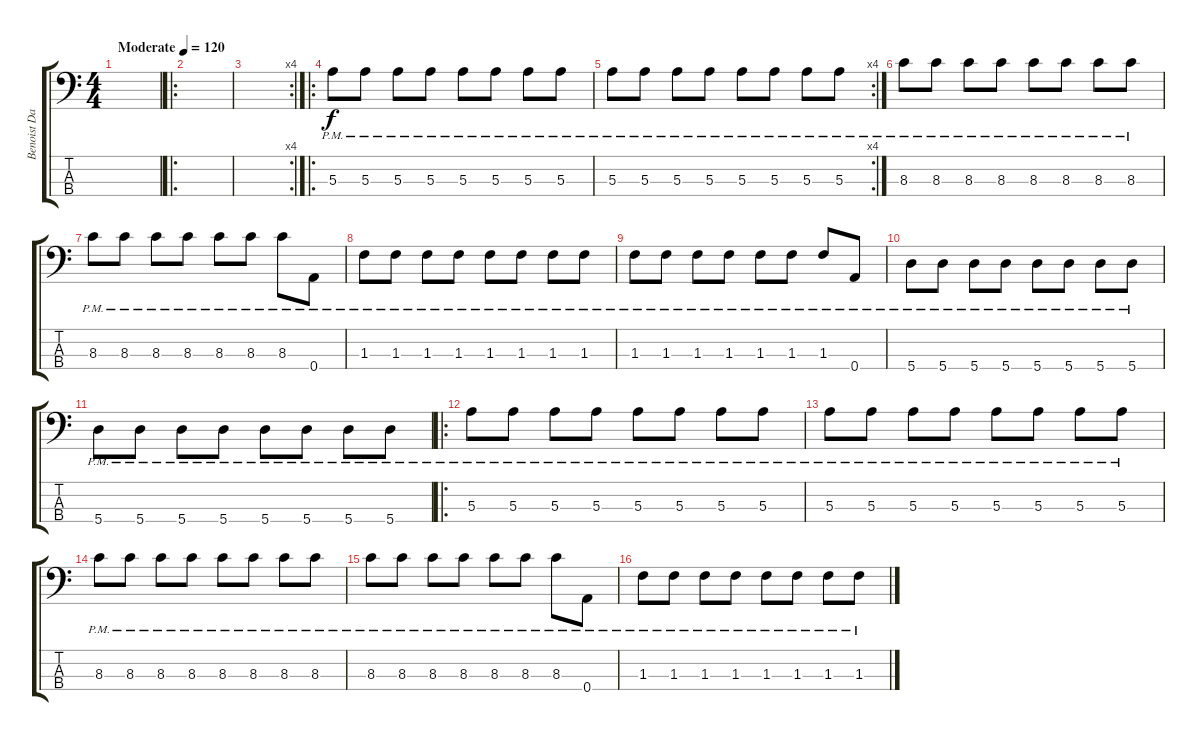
\track ("Benoist Danneville" "Benoist Da") {instrument electricbasspick}
\staff {score tabs}
\tuning (D3 A2 E2 A1) {hide}
\ts (4 4)
\tempo (120 "Moderate")
\clef f4
\ks c
|
\ro
|
\rc 4
|
\ro
5.3{pm}.8 5.3{pm}.8 5.3{pm}.8 5.3{pm}.8 5.3{pm}.8 5.3{pm}.8 5.3{pm}.8 5.3{pm}.8 |
\rc 4
5.3{pm}.8 5.3{pm}.8 5.3{pm}.8 5.3{pm}.8 5.3{pm}.8 5.3{pm}.8 5.3{pm}.8 5.3{pm}.8 |
8.3{pm}.8 8.3{pm}.8 8.3{pm}.8 8.3{pm}.8 8.3{pm}.8 8.3{pm}.8 8.3{pm}.8 8.3{pm}.8 |
8.3{pm}.8 8.3{pm}.8 8.3{pm}.8 8.3{pm}.8 8.3{pm}.8 8.3{pm}.8 8.3{pm}.8 0.4{pm}.8 |
1.3{pm}.8 1.3{pm}.8 1.3{pm}.8 1.3{pm}.8 1.3{pm}.8 1.3{pm}.8 1.3{pm}.8 1.3{pm}.8 |
1.3{pm}.8 1.3{pm}.8 1.3{pm}.8 1.3{pm}.8 1.3{pm}.8 1.3{pm}.8 1.3{pm}.8 0.4{pm}.8 |
5.4{pm}.8 5.4{pm}.8 5.4{pm}.8 5.4{pm}.8 5.4{pm}.8 5.4{pm}.8 5.4{pm}.8 5.4{pm}.8 |
5.4{pm}.8 5.4{pm}.8 5.4{pm}.8 5.4{pm}.8 5.4{pm}.8 5.4{pm}.8 5.4{pm}.8 5.4{pm}.8 |
\ro
5.3{pm}.8 5.3{pm}.8 5.3{pm}.8 5.3{pm}.8 5.3{pm}.8 5.3{pm}.8 5.3{pm}.8 5.3{pm}.8 |
5.3{pm}.8 5.3{pm}.8 5.3{pm}.8 5.3{pm}.8 5.3{pm}.8 5.3{pm}.8 5.3{pm}.8 5.3{pm}.8 |
8.3{pm}.8 8.3{pm}.8 8.3{pm}.8 8.3{pm}.8 8.3{pm}.8 8.3{pm}.8 8.3{pm}.8 8.3{pm}.8 |
8.3{pm}.8 8.3{pm}.8 8.3{pm}.8 8.3{pm}.8 8.3{pm}.8 8.3{pm}.8 8.3{pm}.8 0.4{pm}.8 |
1.3{pm}.8 1.3{pm}.8 1.3{pm}.8 1.3{pm}.8 1.3{pm}.8 1.3{pm}.8 1.3{pm}.8 1.3{pm}.8
